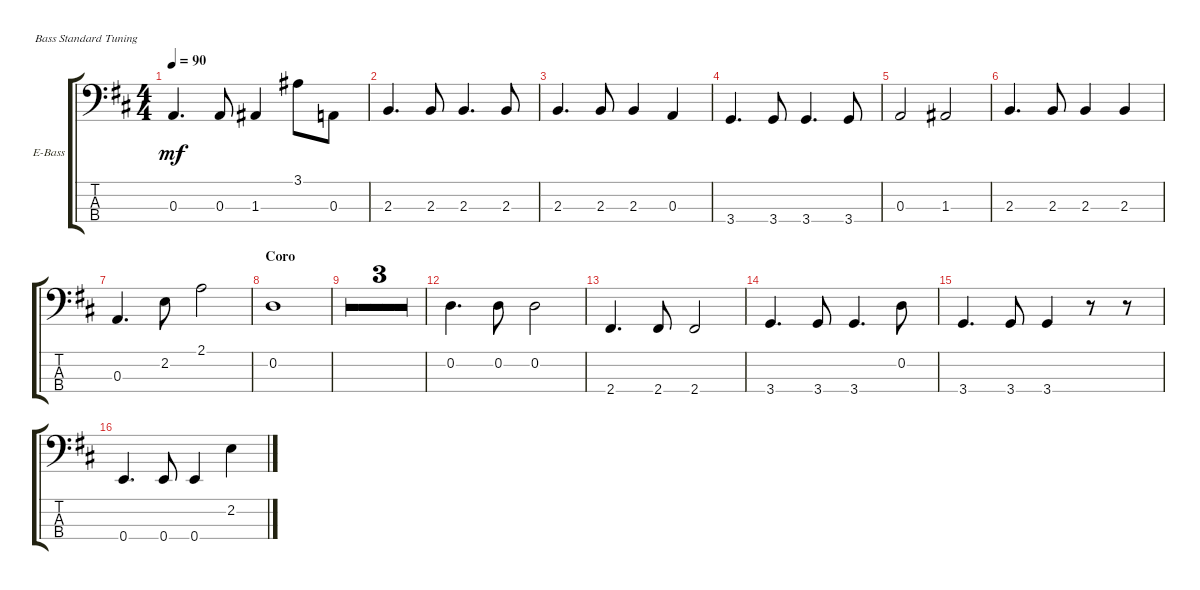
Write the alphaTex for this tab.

\defaultSystemsLayout 4
\bracketExtendMode groupsimilarinstruments
\firstSystemTrackNameOrientation horizontal
\otherSystemsTrackNameOrientation horizontal
\track ("Electric Bass" "E-Bass") {multiBarRest instrument electricbassfinger}
\staff {score tabs}
\tuning (G2 D2 A1 E1)
\ts (4 4)
\tempo 90
\clef f4
\scale
0.333333
\ks d
0.3.4{d dy mf} 0.3.8 1.3.4 3.1.8 0.3.8 |
\scale
0.333333 2.3.4{d} 2.3.8 2.3.4{d} 2.3.8 |
\scale
0.333333 2.3.4{d} 2.3.8 2.3.4 0.3.4 |
\scale
0.333333 3.4.4{d} 3.4.8 3.4.4{d} 3.4.8 |
\scale
0.333333 0.3.2 1.3.2 |
\scale
0.333333 2.3.4{d} 2.3.8 2.3.4 2.3.4 |
\scale
0.333333 0.3.4{d} 2.2.8 2.1.2 |
\section ("" "Coro")
\scale
0.333333 0.2.1 |
\scale
0.333333 r.1 |
\scale
0.333333 r.1 |
\scale
0.333333 r.1 |
\scale
0.333333 0.2.4{d} 0.2.8 0.2.2 |
\scale
0.333333 2.4.4{d} 2.4.8 2.4.2 |
\scale
0.333333 3.4.4{d} 3.4.8 3.4.4{d} 0.2.8 |
\scale
0.333333 3.4.4{d} 3.4.8 3.4.4 r.8 r.8 |
\scale
0.333333 0.4.4{d} 0.4.8 0.4.4 2.2.4
